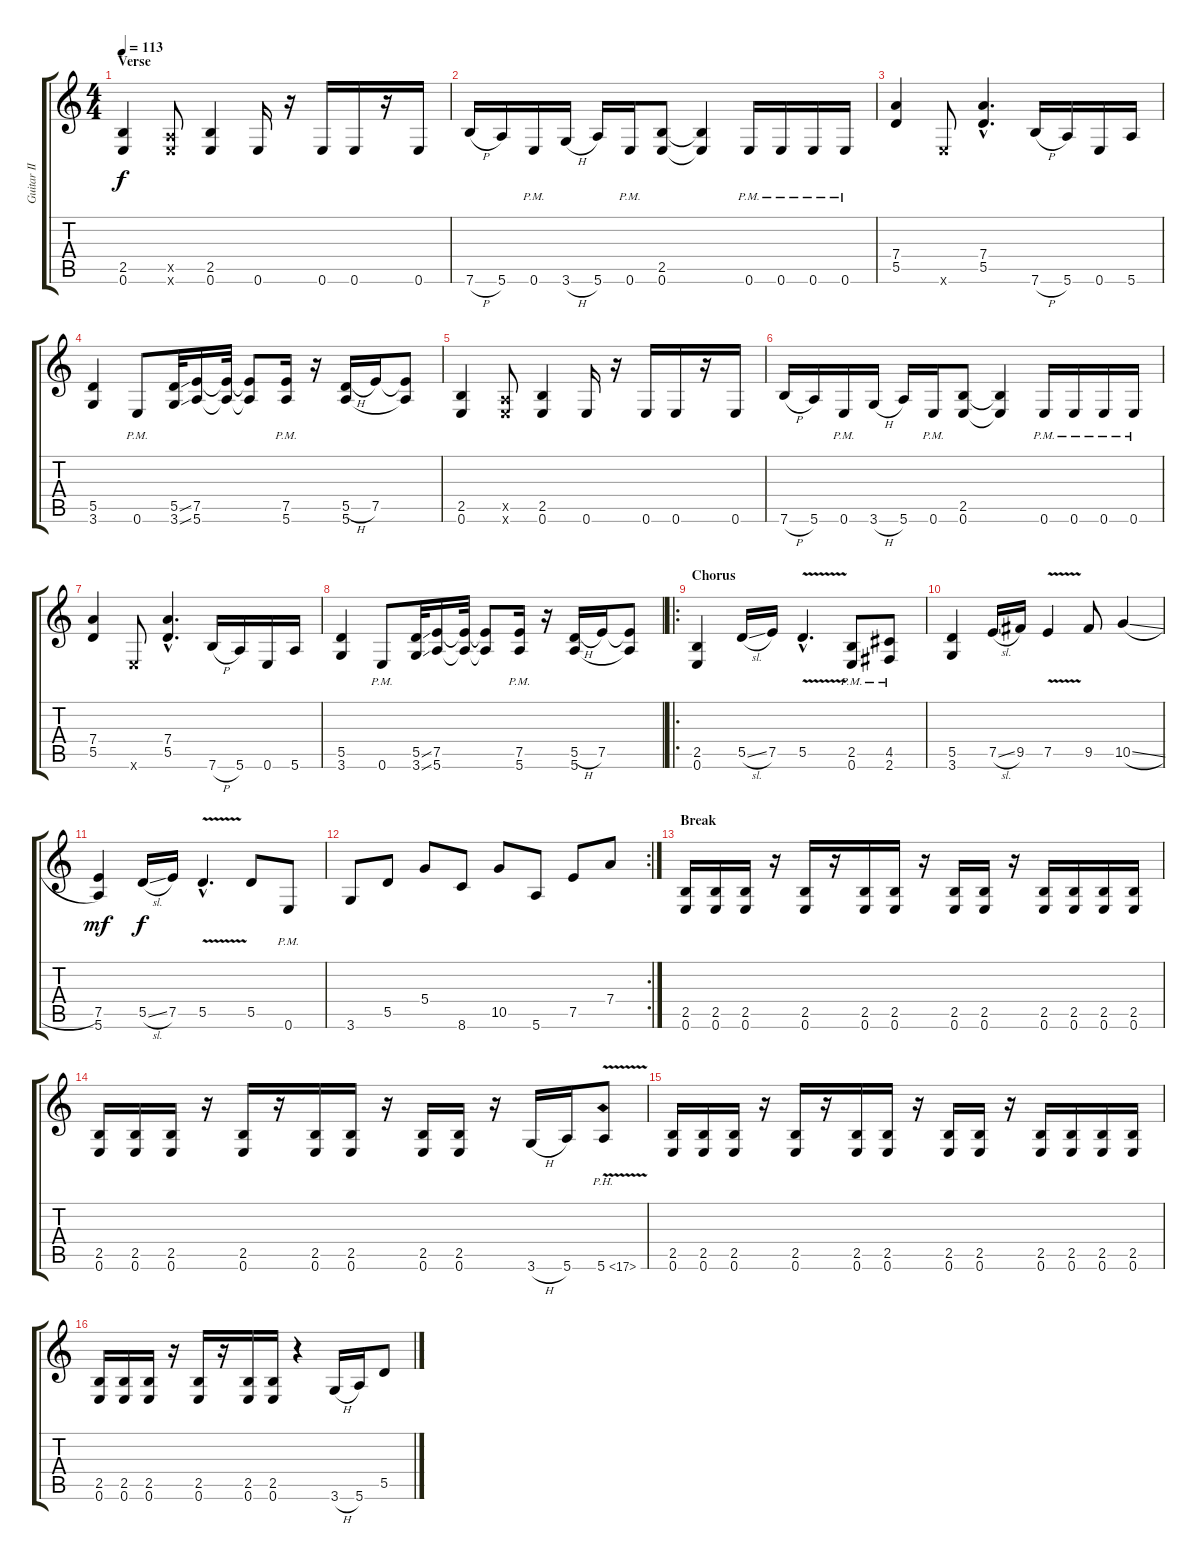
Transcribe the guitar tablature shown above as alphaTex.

\track ("Guitar II" "Guitar II") {instrument distortionguitar}
\staff {score tabs}
\tuning (E4 B3 G3 D3 A2 E2) {hide}
\ts (4 4)
\section ("" "Verse")
\tempo 113
\clef g2
\ks c
(2.5 0.6).4{dy f} (0.5{x} 0.6{x}).8 (2.5 0.6).4 0.6.16 r.16 0.6.16 0.6.16 r.16 0.6.16 |
7.6{h}.16 5.6.16 0.6{pm}.16 3.6{h}.16 5.6.16 0.6{pm}.16 (2.5 0.6).8 (2.5{t} 0.6{t}).4 0.6{pm}.16 0.6{pm}.16 0.6{pm}.16 0.6{pm}.16 |
(7.4 5.5).4 0.6{x}.8 (7.4{hac} 5.5{hac}).4{d} 7.6{h}.16 5.6.16 0.6.16 5.6.16 |
(5.5 3.6).4 0.6{pm}.8 (5.5{ss} 3.6{ss}).32 (7.5 5.6).16 (7.5{t} 5.6{t}).32 (7.5{t} 5.6{t}).8 (7.5{pm} 5.6{pm}).16 r.16 (5.5{h} 5.6).16 7.5.16 (7.5{t} 5.6{t}).8 |
(2.5 0.6).4 (0.5{x} 0.6{x}).8 (2.5 0.6).4 0.6.16 r.16 0.6.16 0.6.16 r.16 0.6.16 |
7.6{h}.16 5.6.16 0.6{pm}.16 3.6{h}.16 5.6.16 0.6{pm}.16 (2.5 0.6).8 (2.5{t} 0.6{t}).4 0.6{pm}.16 0.6{pm}.16 0.6{pm}.16 0.6{pm}.16 |
(7.4 5.5).4 0.6{x}.8 (7.4{hac} 5.5{hac}).4{d} 7.6{h}.16 5.6.16 0.6.16 5.6.16 |
(5.5 3.6).4 0.6{pm}.8 (5.5{ss} 3.6{ss}).32 (7.5 5.6).16 (7.5{t} 5.6{t}).32 (7.5{t} 5.6{t}).8 (7.5{pm} 5.6{pm}).16 r.16 (5.5{h} 5.6).16 7.5.16 (7.5{t} 5.6{t}).8 |
\ro
\section ("" "Chorus")
(2.5 0.6).4 5.5{sl}.16 7.5.16 5.5{v hac}.4{d} (2.5{pm} 0.6{pm}).8 (4.5{pm} 2.6{pm}).8 |
(5.5 3.6).4 7.5{sl}.16 9.5.16 7.5{v}.4 9.5.8 10.5{sl}.4 |
(7.5 5.6).4{dy mf} 5.5{sl}.16{dy f} 7.5.16 5.5{v hac}.4{d} 5.5.8 0.6{pm}.8 |
\rc 2
3.6.8 5.5.8 5.4.8 8.6.8 10.5.8 5.6.8 7.5.8 7.4.8 |
\section ("" "Break")
(2.5 0.6).16 (2.5 0.6).16 (2.5 0.6).16 r.16 (2.5 0.6).16 r.16 (2.5 0.6).16 (2.5 0.6).16 r.16 (2.5 0.6).16 (2.5 0.6).16 r.16 (2.5 0.6).16 (2.5 0.6).16 (2.5 0.6).16 (2.5 0.6).16 |
(2.5 0.6).16 (2.5 0.6).16 (2.5 0.6).16 r.16 (2.5 0.6).16 r.16 (2.5 0.6).16 (2.5 0.6).16 r.16 (2.5 0.6).16 (2.5 0.6).16 r.16 3.6{h}.16 5.6.16 5.6{ph 12 v}.8 |
(2.5 0.6).16 (2.5 0.6).16 (2.5 0.6).16 r.16 (2.5 0.6).16 r.16 (2.5 0.6).16 (2.5 0.6).16 r.16 (2.5 0.6).16 (2.5 0.6).16 r.16 (2.5 0.6).16 (2.5 0.6).16 (2.5 0.6).16 (2.5 0.6).16 |
(2.5 0.6).16 (2.5 0.6).16 (2.5 0.6).16 r.16 (2.5 0.6).16 r.16 (2.5 0.6).16 (2.5 0.6).16 r.4 3.6{h}.16 5.6.16 5.5.8
